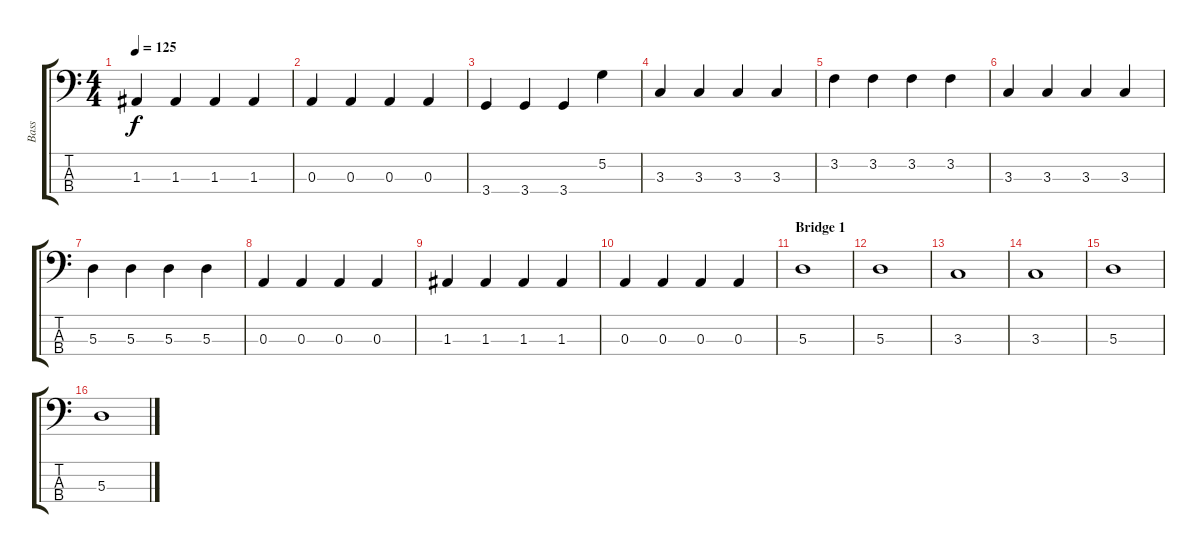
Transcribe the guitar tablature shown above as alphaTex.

\track ("Bass" "Bass") {instrument acousticguitarnylon}
\staff {score tabs}
\tuning (G2 D2 A1 E1) {hide}
\ts (4 4)
\tempo 125
\clef f4
\ks c
1.3.4{dy f} 1.3.4 1.3.4 1.3.4 |
0.3.4 0.3.4 0.3.4 0.3.4 |
3.4.4 3.4.4 3.4.4 5.2.4 |
3.3.4 3.3.4 3.3.4 3.3.4 |
3.2.4 3.2.4 3.2.4 3.2.4 |
3.3.4 3.3.4 3.3.4 3.3.4 |
5.3.4 5.3.4 5.3.4 5.3.4 |
0.3.4 0.3.4 0.3.4 0.3.4 |
1.3.4 1.3.4 1.3.4 1.3.4 |
0.3.4 0.3.4 0.3.4 0.3.4 |
\section ("" "Bridge 1")
5.3.1 |
5.3.1 |
3.3.1 |
3.3.1 |
5.3.1 |
5.3.1
